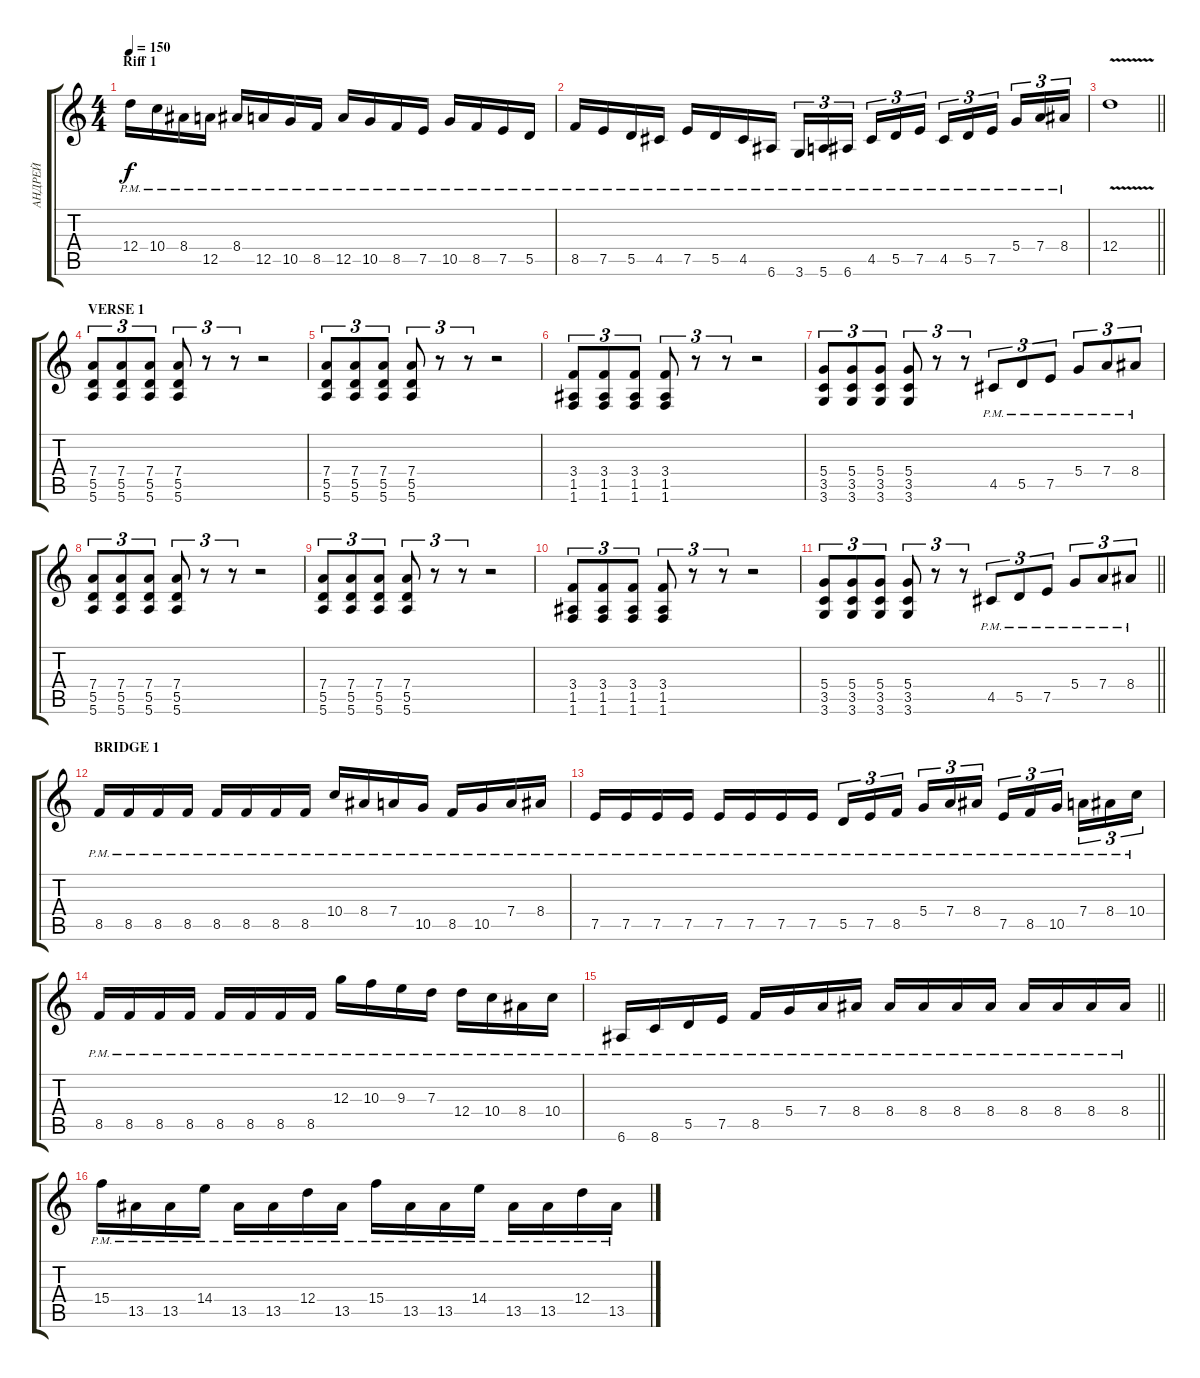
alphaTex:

\track ("АНДРЕЙ" "АНДРЕЙ") {instrument distortionguitar}
\staff {score tabs}
\tuning (E4 B3 G3 D3 A2 E2) {hide}
\ts (4 4)
\section ("" "Riff 1")
\tempo 150
\clef g2
\ks c
12.4{pm}.16{dy f} 10.4{pm}.16 8.4{pm}.16 12.5{pm}.16 8.4{pm}.16 12.5{pm}.16 10.5{pm}.16 8.5{pm}.16 12.5{pm}.16 10.5{pm}.16 8.5{pm}.16 7.5{pm}.16 10.5{pm}.16 8.5{pm}.16 7.5{pm}.16 5.5{pm}.16 |
8.5{pm}.16 7.5{pm}.16 5.5{pm}.16 4.5{pm}.16 7.5{pm}.16 5.5{pm}.16 4.5{pm}.16 6.6{pm}.16 3.6{pm}.16{tu (3 2)} 5.6{pm}.16{tu (3 2)} 6.6{pm}.16{tu (3 2) beam splitsecondary} 4.5{pm}.16{tu (3 2)} 5.5{pm}.16{tu (3 2)} 7.5{pm}.16{tu (3 2)} 4.5{pm}.16{tu (3 2)} 5.5{pm}.16{tu (3 2)} 7.5{pm}.16{tu (3 2) beam splitsecondary} 5.4{pm}.16{tu (3 2)} 7.4{pm}.16{tu (3 2)} 8.4{pm}.16{tu (3 2)} |
\barLineRight lightlight
12.4{v}.1 |
\section ("" "VERSE 1")
(7.4 5.5 5.6).8{tu (3 2)} (7.4 5.5 5.6).8{tu (3 2)} (7.4 5.5 5.6).8{tu (3 2)} (7.4 5.5 5.6).8{tu (3 2)} r.8{tu (3 2)} r.8{tu (3 2)} r.2 |
(7.4 5.5 5.6).8{tu (3 2)} (7.4 5.5 5.6).8{tu (3 2)} (7.4 5.5 5.6).8{tu (3 2)} (7.4 5.5 5.6).8{tu (3 2)} r.8{tu (3 2)} r.8{tu (3 2)} r.2 |
(3.4 1.5 1.6).8{tu (3 2)} (3.4 1.5 1.6).8{tu (3 2)} (3.4 1.5 1.6).8{tu (3 2)} (3.4 1.5 1.6).8{tu (3 2)} r.8{tu (3 2)} r.8{tu (3 2)} r.2 |
(5.4 3.5 3.6).8{tu (3 2)} (5.4 3.5 3.6).8{tu (3 2)} (5.4 3.5 3.6).8{tu (3 2)} (5.4 3.5 3.6).8{tu (3 2)} r.8{tu (3 2)} r.8{tu (3 2)} 4.5{pm}.8{tu (3 2)} 5.5{pm}.8{tu (3 2)} 7.5{pm}.8{tu (3 2)} 5.4{pm}.8{tu (3 2)} 7.4{pm}.8{tu (3 2)} 8.4{pm}.8{tu (3 2)} |
(7.4 5.5 5.6).8{tu (3 2)} (7.4 5.5 5.6).8{tu (3 2)} (7.4 5.5 5.6).8{tu (3 2)} (7.4 5.5 5.6).8{tu (3 2)} r.8{tu (3 2)} r.8{tu (3 2)} r.2 |
(7.4 5.5 5.6).8{tu (3 2)} (7.4 5.5 5.6).8{tu (3 2)} (7.4 5.5 5.6).8{tu (3 2)} (7.4 5.5 5.6).8{tu (3 2)} r.8{tu (3 2)} r.8{tu (3 2)} r.2 |
(3.4 1.5 1.6).8{tu (3 2)} (3.4 1.5 1.6).8{tu (3 2)} (3.4 1.5 1.6).8{tu (3 2)} (3.4 1.5 1.6).8{tu (3 2)} r.8{tu (3 2)} r.8{tu (3 2)} r.2 |
\barLineRight lightlight
(5.4 3.5 3.6).8{tu (3 2)} (5.4 3.5 3.6).8{tu (3 2)} (5.4 3.5 3.6).8{tu (3 2)} (5.4 3.5 3.6).8{tu (3 2)} r.8{tu (3 2)} r.8{tu (3 2)} 4.5{pm}.8{tu (3 2)} 5.5{pm}.8{tu (3 2)} 7.5{pm}.8{tu (3 2)} 5.4{pm}.8{tu (3 2)} 7.4{pm}.8{tu (3 2)} 8.4{pm}.8{tu (3 2)} |
\section ("" "BRIDGE 1")
8.5{pm}.16 8.5{pm}.16 8.5{pm}.16 8.5{pm}.16 8.5{pm}.16 8.5{pm}.16 8.5{pm}.16 8.5{pm}.16 10.4{pm}.16 8.4{pm}.16 7.4{pm}.16 10.5{pm}.16 8.5{pm}.16 10.5{pm}.16 7.4{pm}.16 8.4{pm}.16 |
7.5{pm}.16 7.5{pm}.16 7.5{pm}.16 7.5{pm}.16 7.5{pm}.16 7.5{pm}.16 7.5{pm}.16 7.5{pm}.16 5.5{pm}.16{tu (3 2)} 7.5{pm}.16{tu (3 2)} 8.5{pm}.16{tu (3 2) beam splitsecondary} 5.4{pm}.16{tu (3 2)} 7.4{pm}.16{tu (3 2)} 8.4{pm}.16{tu (3 2)} 7.5{pm}.16{tu (3 2)} 8.5{pm}.16{tu (3 2)} 10.5{pm}.16{tu (3 2) beam splitsecondary} 7.4{pm}.16{tu (3 2)} 8.4{pm}.16{tu (3 2)} 10.4{pm}.16{tu (3 2)} |
8.5{pm}.16 8.5{pm}.16 8.5{pm}.16 8.5{pm}.16 8.5{pm}.16 8.5{pm}.16 8.5{pm}.16 8.5{pm}.16 12.3{pm}.16 10.3{pm}.16 9.3{pm}.16 7.3{pm}.16 12.4{pm}.16 10.4{pm}.16 8.4{pm}.16 10.4{pm}.16 |
\barLineRight lightlight
6.6{pm}.16 8.6{pm}.16 5.5{pm}.16 7.5{pm}.16 8.5{pm}.16 5.4{pm}.16 7.4{pm}.16 8.4{pm}.16 8.4{pm}.16 8.4{pm}.16 8.4{pm}.16 8.4{pm}.16 8.4{pm}.16 8.4{pm}.16 8.4{pm}.16 8.4{pm}.16 |
15.4{pm}.16 13.5{pm}.16 13.5{pm}.16 14.4{pm}.16 13.5{pm}.16 13.5{pm}.16 12.4{pm}.16 13.5{pm}.16 15.4{pm}.16 13.5{pm}.16 13.5{pm}.16 14.4{pm}.16 13.5{pm}.16 13.5{pm}.16 12.4{pm}.16 13.5{pm}.16
